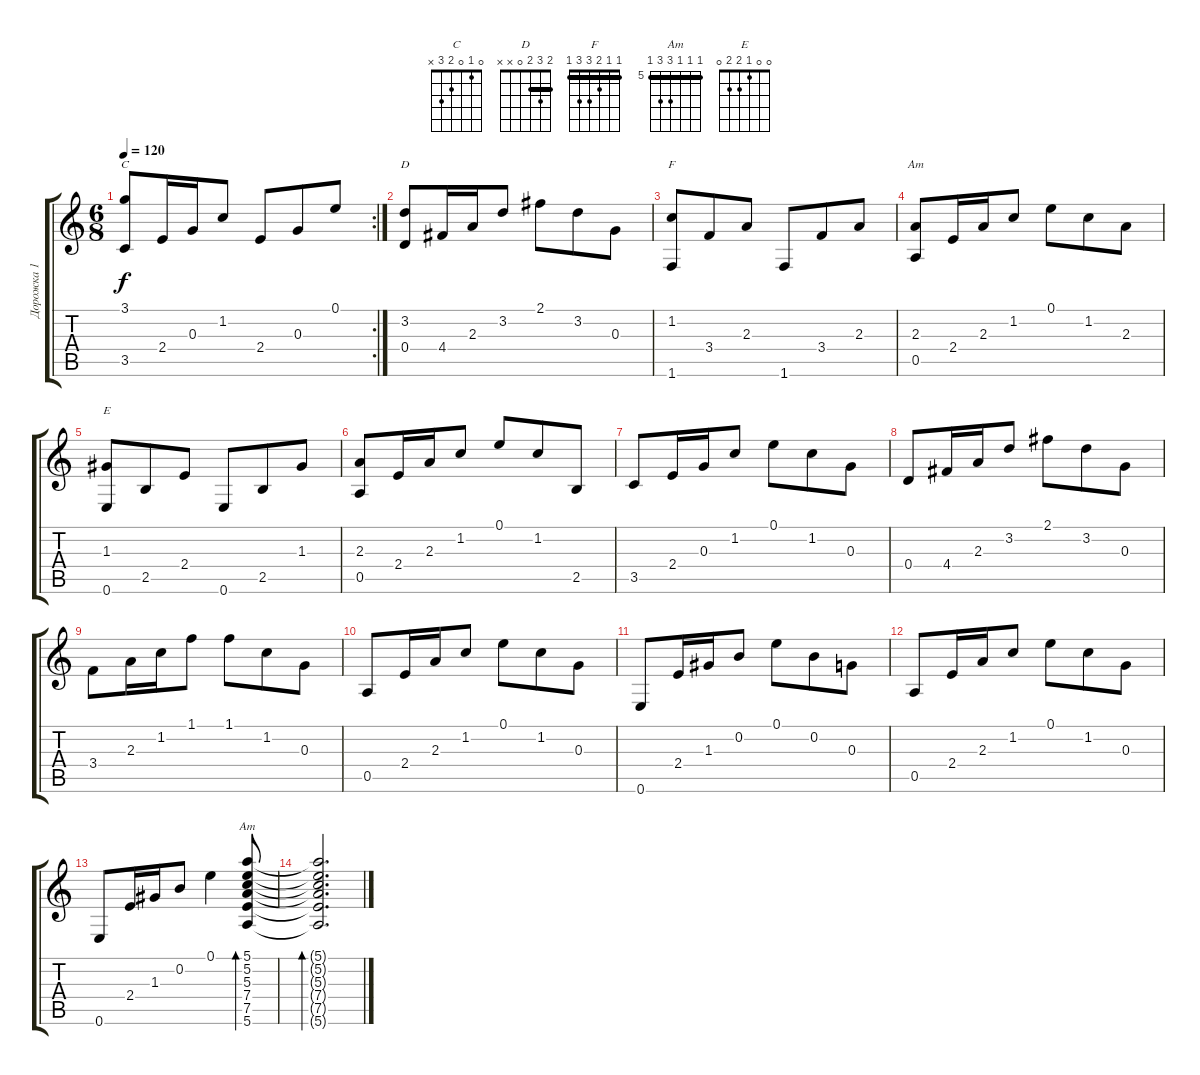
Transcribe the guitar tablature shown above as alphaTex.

\track ("Дорожка 1" "Дорожка 1") {instrument acousticguitarsteel}
\staff {score tabs}
\tuning (E4 B3 G3 D3 A2 E2) {hide}
\chord ("C" 0 1 0 2 3 x)
\chord ("D" 2 3 2 0 x x) {barre 2}
\chord ("F" 1 1 2 3 3 1) {barre 1}
\chord ("Am" 0 1 2 2 0 x)
\chord ("E" 0 0 1 2 2 0)
\chord ("Am" 5 5 5 7 7 5) {firstfret 5 barre 5}
\rc 2
\ts (6 8)
\tempo 120
\clef g2
\ks c
(3.1 3.5).8{ch "C" dy f} 2.4.16 0.3.16 1.2.8 2.4.8 0.3.8 0.1.8 |
(3.2 0.4).8{ch "D"} 4.4.16 2.3.16 3.2.8 2.1.8 3.2.8 0.3.8 |
(1.2 1.6).8{ch "F"} 3.4.8 2.3.8 1.6.8 3.4.8 2.3.8 |
(2.3 0.5).8{ch "Am"} 2.4.16 2.3.16 1.2.8 0.1.8 1.2.8 2.3.8 |
(1.3 0.6).8{ch "E"} 2.5.8 2.4.8 0.6.8 2.5.8 1.3.8 |
(2.3 0.5).8 2.4.16 2.3.16 1.2.8 0.1.8 1.2.8 2.5.8 |
3.5.8 2.4.16 0.3.16 1.2.8 0.1.8 1.2.8 0.3.8 |
0.4.8 4.4.16 2.3.16 3.2.8 2.1.8 3.2.8 0.3.8 |
3.4.8 2.3.16 1.2.16 1.1.8 1.1.8 1.2.8 0.3.8 |
0.5.8 2.4.16 2.3.16 1.2.8 0.1.8 1.2.8 0.3.8 |
0.6.8 2.4.16 1.3.16 0.2.8 0.1.8 0.2.8 0.3.8 |
0.5.8 2.4.16 2.3.16 1.2.8 0.1.8 1.2.8 0.3.8 |
0.6.8 2.4.16 1.3.16 0.2.8 0.1.4 (5.1 5.2 5.3 7.4 7.5 5.6).8{bd 60 ch "Am"} |
(5.1{t} 5.2{t} 5.3{t} 7.4{t} 7.5{t} 5.6{t}).2{d bd 60}
